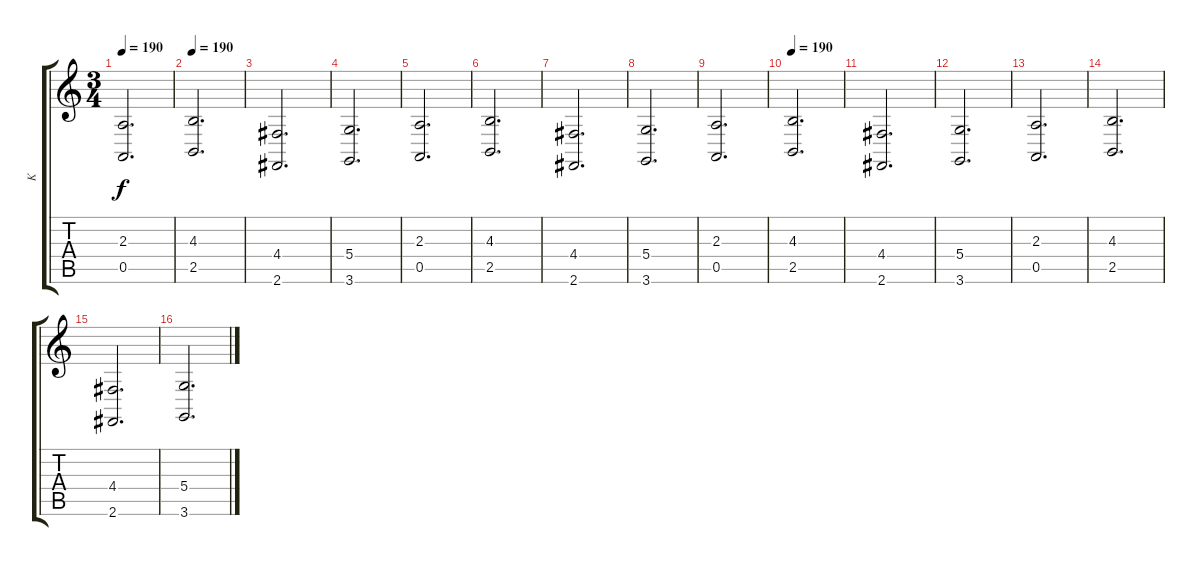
\track ("K" "K") {instrument stringensemble1}
\staff {score tabs}
\tuning (E4 B3 G3 D3 A2 E2) {hide}
\ts (3 4)
\tempo 190
\clef g2
\ks c
(2.3 0.5).2{d dy f} |
\tempo 190
(4.3 2.5).2{d} |
(4.4 2.6).2{d} |
(5.4 3.6).2{d} |
(2.3 0.5).2{d} |
(4.3 2.5).2{d} |
(4.4 2.6).2{d} |
(5.4 3.6).2{d} |
(2.3 0.5).2{d} |
\tempo 190
(4.3 2.5).2{d instrument choiraahs} |
(4.4 2.6).2{d} |
(5.4 3.6).2{d} |
(2.3 0.5).2{d} |
(4.3 2.5).2{d} |
(4.4 2.6).2{d} |
(5.4 3.6).2{d}
